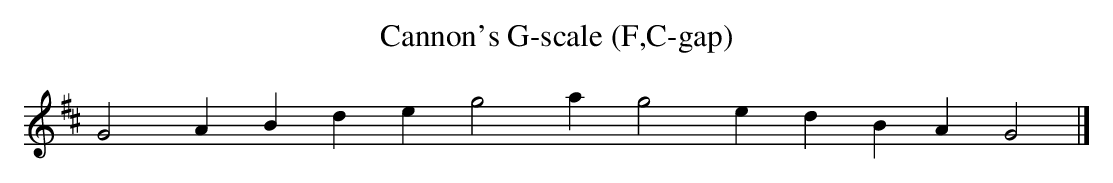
X:1
T:Cannon's G-scale (F,C-gap)
M:none
L:1/4
K:AMix
G2 A B d e g2 a g2 e d B A G2|]

A (the pitch of the drones) is the only tonal centre that can fit
into all three scales.

Cannon sees these scales as allowing tunes to have "double tonic"
structures, or phrases which suggest alternating tonal centres.
Each has four possible centres, but in practice most tunes only
use two.  Here is an example he mentions, on the G scale: the gaps
have mostly been filled in with passing notes, but the only tonal
centres are G and A, and unusually with G coming first in each
four-bar phrase.  (The third part is different, moving between A
and D, but the third parts of four-part pipe tunes are often later
additions).  If you were putting guitar chords to this, each part
would only need two chords.
